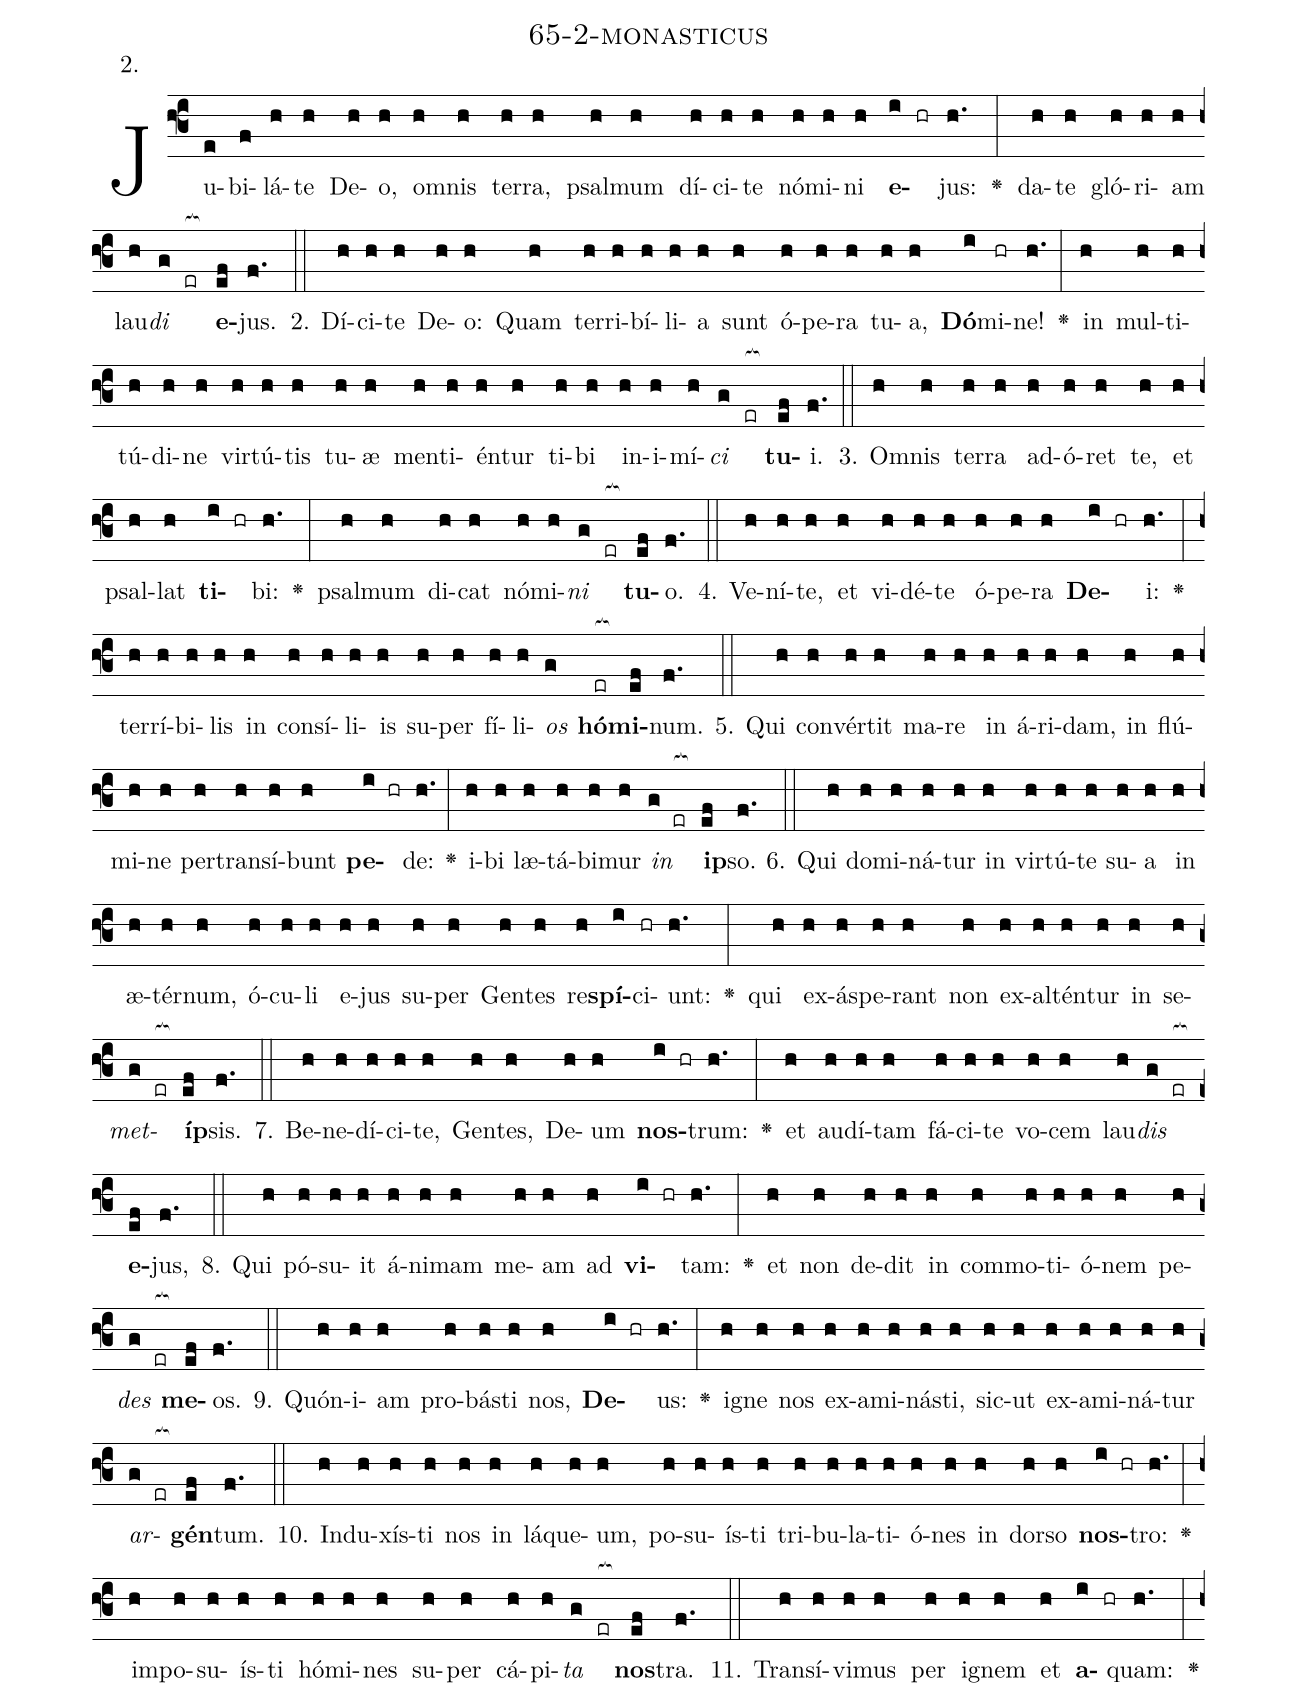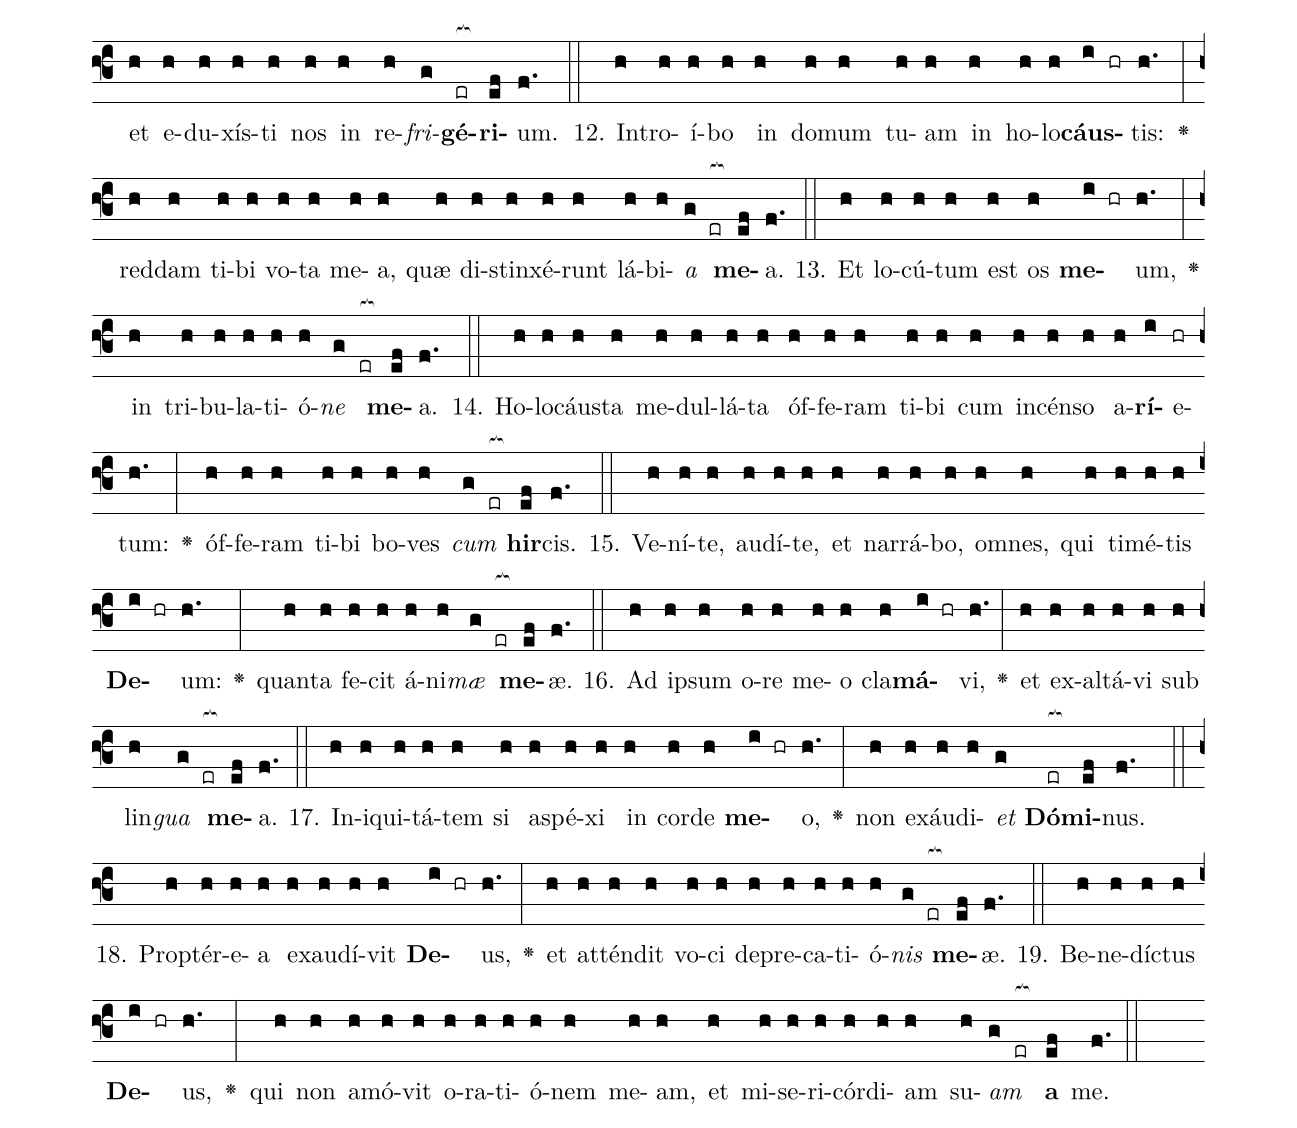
name: 65-2-monasticus;
annotation: 2.;
%%
(f3)Ju(e)bi(f)lá(h)te(h) De(h)o,(h) om(h)nis(h) ter(h)ra,(h) psal(h)mum(h) dí(h)ci(h)te(h) nó(h)mi(h)ni(h) <b>e</b>(i hr)jus:(h.) <v>\greheightstar</v>(:) da(h)te(h) gló(h)ri(h)am(h) lau(h)<i>di</i>(g er[ocb:1{]) <b>e</b>(ef[ocb:0}])jus.(f.) (::)
2. Dí(h)ci(h)te(h) De(h)o:(h) Quam(h) ter(h)ri(h)bí(h)li(h)a(h) sunt(h) ó(h)pe(h)ra(h) tu(h)a,(h) <b>Dó</b>(i)mi(hr)ne!(h.) <v>\greheightstar</v>(:) in(h) mul(h)ti(h)tú(h)di(h)ne(h) vir(h)tú(h)tis(h) tu(h)æ(h) men(h)ti(h)én(h)tur(h) ti(h)bi(h) in(h)i(h)mí(h)<i>ci</i>(g er[ocb:1{]) <b>tu</b>(ef[ocb:0}])i.(f.) (::)
3. Om(h)nis(h) ter(h)ra(h) ad(h)ó(h)ret(h) te,(h) et(h) psal(h)lat(h) <b>ti</b>(i hr)bi:(h.) <v>\greheightstar</v>(:) psal(h)mum(h) di(h)cat(h) nó(h)mi(h)<i>ni</i>(g er[ocb:1{]) <b>tu</b>(ef[ocb:0}])o.(f.) (::)
4. Ve(h)ní(h)te,(h) et(h) vi(h)dé(h)te(h) ó(h)pe(h)ra(h) <b>De</b>(i hr)i:(h.) <v>\greheightstar</v>(:) ter(h)rí(h)bi(h)lis(h) in(h) con(h)sí(h)li(h)is(h) su(h)per(h) fí(h)li(h)<i>os</i>(g) <b>hó</b>(er[ocb:1{])<b>mi</b>(ef[ocb:0}])num.(f.) (::)
5. Qui(h) con(h)vér(h)tit(h) ma(h)re(h) in(h) á(h)ri(h)dam,(h) in(h) flú(h)mi(h)ne(h) per(h)trans(h)í(h)bunt(h) <b>pe</b>(i hr)de:(h.) <v>\greheightstar</v>(:) i(h)bi(h) læ(h)tá(h)bi(h)mur(h) <i>in</i>(g er[ocb:1{]) <b>ip</b>(ef[ocb:0}])so.(f.) (::)
6. Qui(h) do(h)mi(h)ná(h)tur(h) in(h) vir(h)tú(h)te(h) su(h)a(h) in(h) æ(h)tér(h)num,(h) ó(h)cu(h)li(h) e(h)jus(h) su(h)per(h) Gen(h)tes(h) re(h)<b>spí</b>(i)ci(hr)unt:(h.) <v>\greheightstar</v>(:) qui(h) ex(h)ás(h)pe(h)rant(h) non(h) ex(h)al(h)tén(h)tur(h) in(h) se(h)<i>met</i>(g er[ocb:1{])<b>íp</b>(ef[ocb:0}])sis.(f.) (::)
7. Be(h)ne(h)dí(h)ci(h)te,(h) Gen(h)tes,(h) De(h)um(h) <b>nos</b>(i hr)trum:(h.) <v>\greheightstar</v>(:) et(h) au(h)dí(h)tam(h) fá(h)ci(h)te(h) vo(h)cem(h) lau(h)<i>dis</i>(g er[ocb:1{]) <b>e</b>(ef[ocb:0}])jus,(f.) (::)
8. Qui(h) pó(h)su(h)it(h) á(h)ni(h)mam(h) me(h)am(h) ad(h) <b>vi</b>(i hr)tam:(h.) <v>\greheightstar</v>(:) et(h) non(h) de(h)dit(h) in(h) com(h)mo(h)ti(h)ó(h)nem(h) pe(h)<i>des</i>(g er[ocb:1{]) <b>me</b>(ef[ocb:0}])os.(f.) (::)
9. Quón(h)i(h)am(h) pro(h)bás(h)ti(h) nos,(h) <b>De</b>(i hr)us:(h.) <v>\greheightstar</v>(:) i(h)gne(h) nos(h) ex(h)a(h)mi(h)nás(h)ti,(h) sic(h)ut(h) ex(h)a(h)mi(h)ná(h)tur(h) <i>ar</i>(g er[ocb:1{])<b>gén</b>(ef[ocb:0}])tum.(f.) (::)
10. In(h)du(h)xís(h)ti(h) nos(h) in(h) lá(h)que(h)um,(h) po(h)su(h)ís(h)ti(h) tri(h)bu(h)la(h)ti(h)ó(h)nes(h) in(h) dor(h)so(h) <b>nos</b>(i hr)tro:(h.) <v>\greheightstar</v>(:) im(h)po(h)su(h)ís(h)ti(h) hó(h)mi(h)nes(h) su(h)per(h) cá(h)pi(h)<i>ta</i>(g er[ocb:1{]) <b>nos</b>(ef[ocb:0}])tra.(f.) (::)
11. Trans(h)í(h)vi(h)mus(h) per(h) i(h)gnem(h) et(h) <b>a</b>(i hr)quam:(h.) <v>\greheightstar</v>(:) et(h) e(h)du(h)xís(h)ti(h) nos(h) in(h) re(h)<i>fri</i>(g)<b>gé</b>(er[ocb:1{])<b>ri</b>(ef[ocb:0}])um.(f.) (::)
12. In(h)tro(h)í(h)bo(h) in(h) do(h)mum(h) tu(h)am(h) in(h) ho(h)lo(h)<b>cáus</b>(i hr)tis:(h.) <v>\greheightstar</v>(:) red(h)dam(h) ti(h)bi(h) vo(h)ta(h) me(h)a,(h) quæ(h) di(h)stin(h)xé(h)runt(h) lá(h)bi(h)<i>a</i>(g er[ocb:1{]) <b>me</b>(ef[ocb:0}])a.(f.) (::)
13. Et(h) lo(h)cú(h)tum(h) est(h) os(h) <b>me</b>(i hr)um,(h.) <v>\greheightstar</v>(:) in(h) tri(h)bu(h)la(h)ti(h)ó(h)<i>ne</i>(g er[ocb:1{]) <b>me</b>(ef[ocb:0}])a.(f.) (::)
14. Ho(h)lo(h)cáus(h)ta(h) me(h)dul(h)lá(h)ta(h) óf(h)fe(h)ram(h) ti(h)bi(h) cum(h) in(h)cén(h)so(h) a(h)<b>rí</b>(i)e(hr)tum:(h.) <v>\greheightstar</v>(:) óf(h)fe(h)ram(h) ti(h)bi(h) bo(h)ves(h) <i>cum</i>(g er[ocb:1{]) <b>hir</b>(ef[ocb:0}])cis.(f.) (::)
15. Ve(h)ní(h)te,(h) au(h)dí(h)te,(h) et(h) nar(h)rá(h)bo,(h) om(h)nes,(h) qui(h) ti(h)mé(h)tis(h) <b>De</b>(i hr)um:(h.) <v>\greheightstar</v>(:) quan(h)ta(h) fe(h)cit(h) á(h)ni(h)<i>mæ</i>(g er[ocb:1{]) <b>me</b>(ef[ocb:0}])æ.(f.) (::)
16. Ad(h) ip(h)sum(h) o(h)re(h) me(h)o(h) cla(h)<b>má</b>(i hr)vi,(h.) <v>\greheightstar</v>(:) et(h) ex(h)al(h)tá(h)vi(h) sub(h) lin(h)<i>gua</i>(g er[ocb:1{]) <b>me</b>(ef[ocb:0}])a.(f.) (::)
17. In(h)i(h)qui(h)tá(h)tem(h) si(h) a(h)spé(h)xi(h) in(h) cor(h)de(h) <b>me</b>(i hr)o,(h.) <v>\greheightstar</v>(:) non(h) ex(h)áu(h)di(h)<i>et</i>(g) <b>Dó</b>(er[ocb:1{])<b>mi</b>(ef[ocb:0}])nus.(f.) (::)
18. Prop(h)tér(h)e(h)a(h) ex(h)au(h)dí(h)vit(h) <b>De</b>(i hr)us,(h.) <v>\greheightstar</v>(:) et(h) at(h)tén(h)dit(h) vo(h)ci(h) de(h)pre(h)ca(h)ti(h)ó(h)<i>nis</i>(g er[ocb:1{]) <b>me</b>(ef[ocb:0}])æ.(f.) (::)
19. Be(h)ne(h)díc(h)tus(h) <b>De</b>(i hr)us,(h.) <v>\greheightstar</v>(:) qui(h) non(h) a(h)mó(h)vit(h) o(h)ra(h)ti(h)ó(h)nem(h) me(h)am,(h) et(h) mi(h)se(h)ri(h)cór(h)di(h)am(h) su(h)<i>am</i>(g er[ocb:1{]) <b>a</b>(ef[ocb:0}]) me.(f.) (::)
